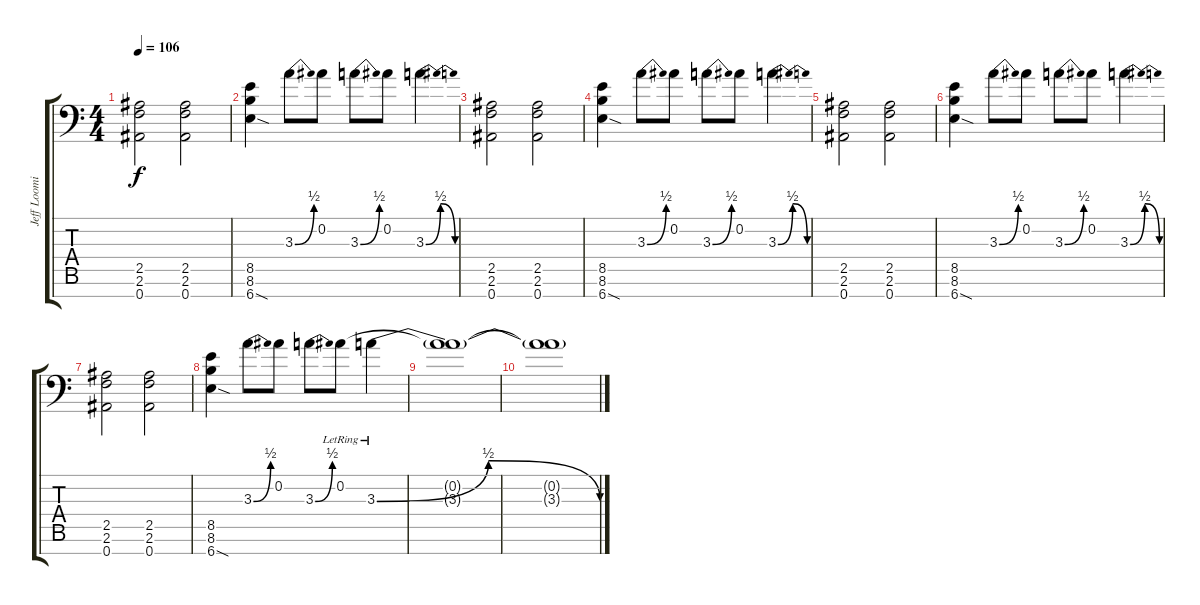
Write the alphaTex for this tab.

\track ("Jeff Loomis" "Jeff Loomi") {instrument distortionguitar}
\staff {score tabs}
\tuning (Eb4 Bb3 Gb3 Db3 Ab2 Eb2 Bb1) {hide}
\ts (4 4)
\tempo 106
\clef f4
\ks c
(2.5 2.6 0.7).2{dy f} (2.5 2.6 0.7).2 |
(8.5 8.6 6.7{sod}).4 3.3{be (bend 0 0 60 2)}.8 0.2.8 3.3{be (bend 0 0 60 2)}.8 0.2.8 3.3{be (bendrelease 0 0 30 2 30 2 60 0)}.4 |
(2.5 2.6 0.7).2 (2.5 2.6 0.7).2 |
(8.5 8.6 6.7{sod}).4 3.3{be (bend 0 0 60 2)}.8 0.2.8 3.3{be (bend 0 0 60 2)}.8 0.2.8 3.3{be (bendrelease 0 0 30 2 30 2 60 0)}.4 |
(2.5 2.6 0.7).2 (2.5 2.6 0.7).2 |
(8.5 8.6 6.7{sod}).4 3.3{be (bend 0 0 60 2)}.8 0.2.8 3.3{be (bend 0 0 60 2)}.8 0.2.8 3.3{be (bendrelease 0 0 30 2 30 2 60 0)}.4 |
(2.5 2.6 0.7).2 (2.5 2.6 0.7).2 |
(8.5 8.6 6.7{sod}).4 3.3{be (bend 0 0 60 2)}.8 0.2.8 3.3{be (bend 0 0 60 2)}.8 0.2{lr}.8 3.3{be (bendrelease 0 0 10 2 10 2 60 0) lr}.4 |
(0.2{t} 3.3{t}).1 |
(0.2{t} 3.3{t}).1
